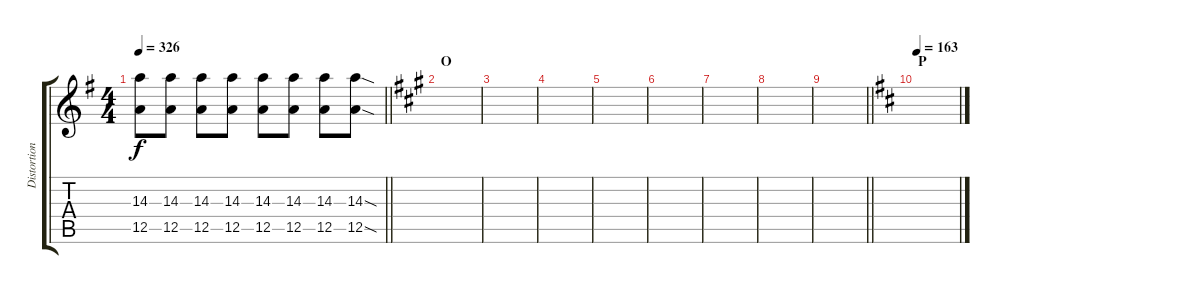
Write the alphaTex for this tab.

\track ("Distortion 6" "Distortion") {instrument distortionguitar}
\staff {score tabs}
\tuning (E4 B3 G3 D3 A2 E2) {hide}
\ts (4 4)
\tempo 326
\clef g2
\barLineRight lightlight
\ks g
(14.3 12.5).8{dy f} (14.3 12.5).8 (14.3 12.5).8 (14.3 12.5).8 (14.3 12.5).8 (14.3 12.5).8 (14.3 12.5).8 (14.3{sod} 12.5{sod}).8 |
\section ("" "O")
\ks a
|
|
|
|
|
|
|
\barLineRight lightlight
|
\section ("" "P")
\tempo 163
\ks d
